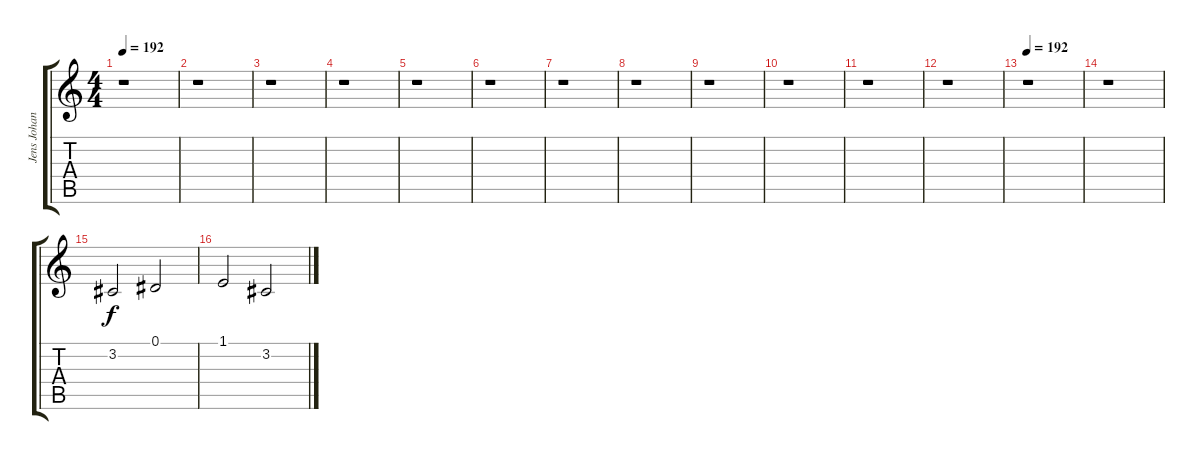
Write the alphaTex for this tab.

\track ("Jens Johansson" "Jens Johan") {instrument choiraahs}
\staff {score tabs}
\tuning (Eb4 Bb3 Gb3 Db3 Ab2 Eb2) {hide}
\ts (4 4)
\tempo 192
\clef g2
\ks c
r.1{dy f} |
r.1 |
r.1 |
r.1 |
r.1 |
r.1 |
r.1 |
r.1 |
r.1 |
r.1 |
r.1 |
r.1 |
\tempo 192
r.1 |
r.1 |
3.2.2 0.1.2 |
1.1.2 3.2.2
